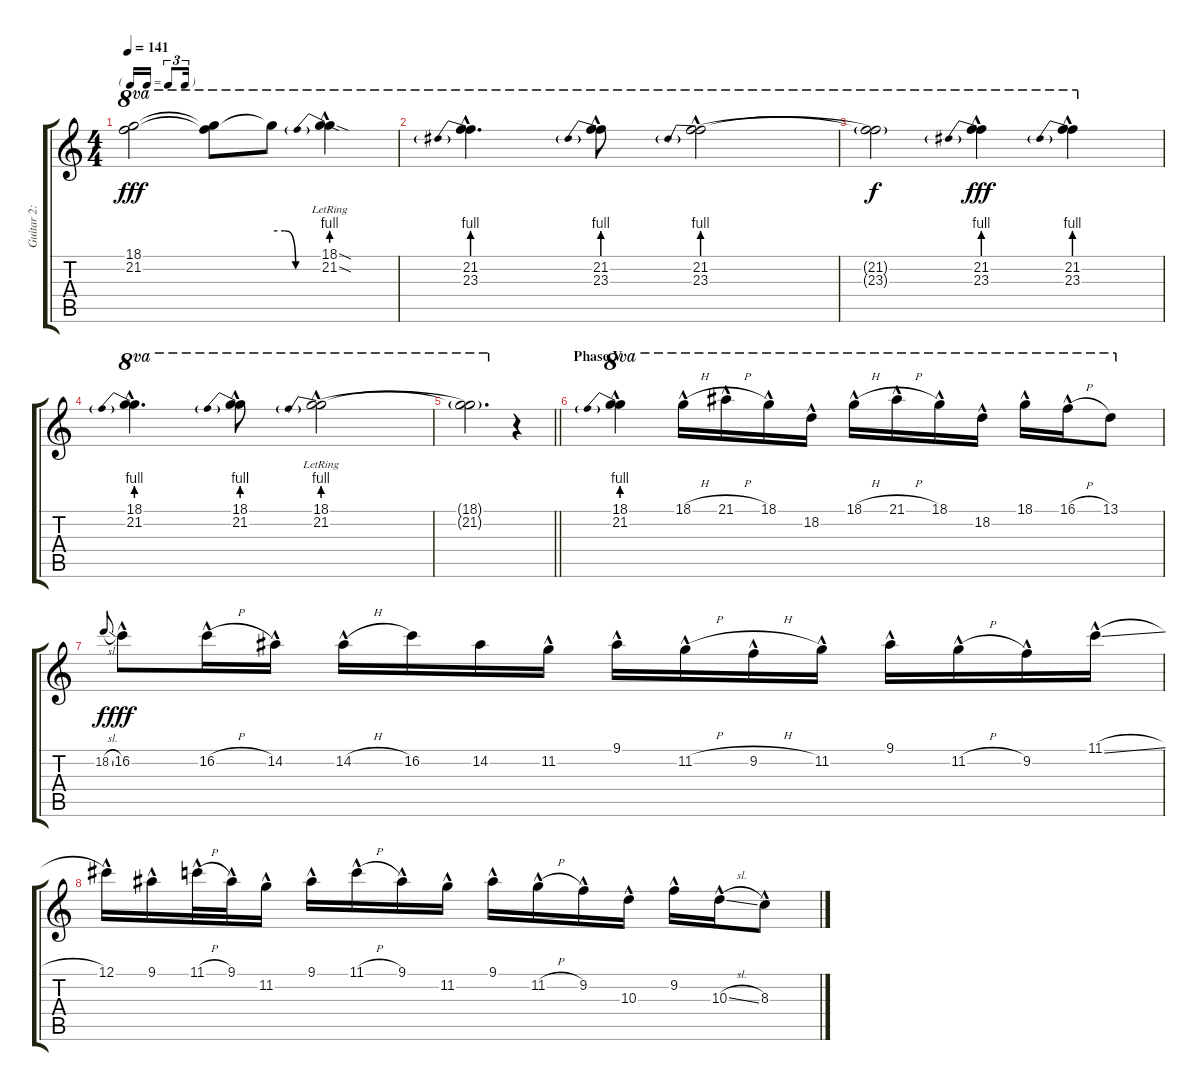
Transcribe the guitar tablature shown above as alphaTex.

\track ("Guitar 2: Tony" "Guitar 2: ") {instrument overdrivenguitar}
\staff {score tabs}
\tuning (Db4 Ab3 E3 B2 Gb2 Db2) {hide}
\ts (4 4)
\tf triplet16th
\tempo 141
\clef g2
\ks c
(18.1{t} 21.2{t}).2{ot 8va dy fff} (18.1{t} 21.2{t}).8{ot 8va} 21.2{be (custom 0 4 15 4 30 0 60 0) t}.8{ot 8va} (18.1{sod hac lr} 21.2{be (prebend 0 4 60 4) sod hac lr}).4{ot 8va} |
(21.2{hac} 23.3{be (prebend 0 4 60 4) hac}).4{d ot 8va} (21.2{hac} 23.3{be (prebend 0 4 60 4) hac}).8{ot 8va} (21.2{hac} 23.3{be (prebend 0 4 60 4) hac}).2{ot 8va} |
(21.2{t} 23.3{t}).2{ot 8va dy f} (21.2{hac} 23.3{be (prebend 0 4 60 4) hac}).4{ot 8va dy fff} (21.2{hac} 23.3{be (prebend 0 4 60 4) hac}).4{ot 8va} |
(18.1{hac} 21.2{be (prebend 0 4 60 4) hac}).4{d ot 8va} (18.1{hac} 21.2{be (prebend 0 4 60 4) hac}).8{ot 8va} (18.1{hac lr} 21.2{be (prebend 0 4 60 4) hac lr}).2{ot 8va} |
\barLineRight lightlight
(18.1{t} 21.2{t}).2{d ot 8va} r.4 |
\section ("" "Phase V")
(18.1{hac} 21.2{be (prebend 0 4 60 4) hac}).4{ot 8va} 18.1{h hac}.16{ot 8va} 21.1{h hac}.16{ot 8va} 18.1{hac}.16{ot 8va} 18.2{hac}.16{ot 8va} 18.1{h hac}.16{ot 8va} 21.1{h hac}.16{ot 8va} 18.1{hac}.16{ot 8va} 18.2{hac}.16{ot 8va} 18.1{hac}.16{ot 8va} 16.1{h hac}.16{ot 8va} 13.1.8{ot 8va} |
18.2{sl}.8{gr onbeat dy f} 16.2{hac}.8{dy fff} 16.2{h hac}.16 14.2{hac}.16 14.2{h hac}.16 16.2.16 14.2.16 11.2{hac}.16 9.1{hac}.16 11.2{h hac}.16 9.2{h hac}.16 11.2{hac}.16 9.1{hac}.16 11.2{h hac}.16 9.2{hac}.16 11.1{sl hac}.16 |
12.1{hac}.16 9.1{hac}.16 11.1{h hac}.32 9.1{hac}.32 11.2{hac}.16 9.1{hac}.16 11.1{h hac}.16 9.1{hac}.16 11.2{hac}.16 9.1{hac}.16 11.2{h hac}.16 9.2{hac}.16 10.3{hac}.16 9.2{hac}.16 10.3{sl hac}.16 8.3{hac}.8
